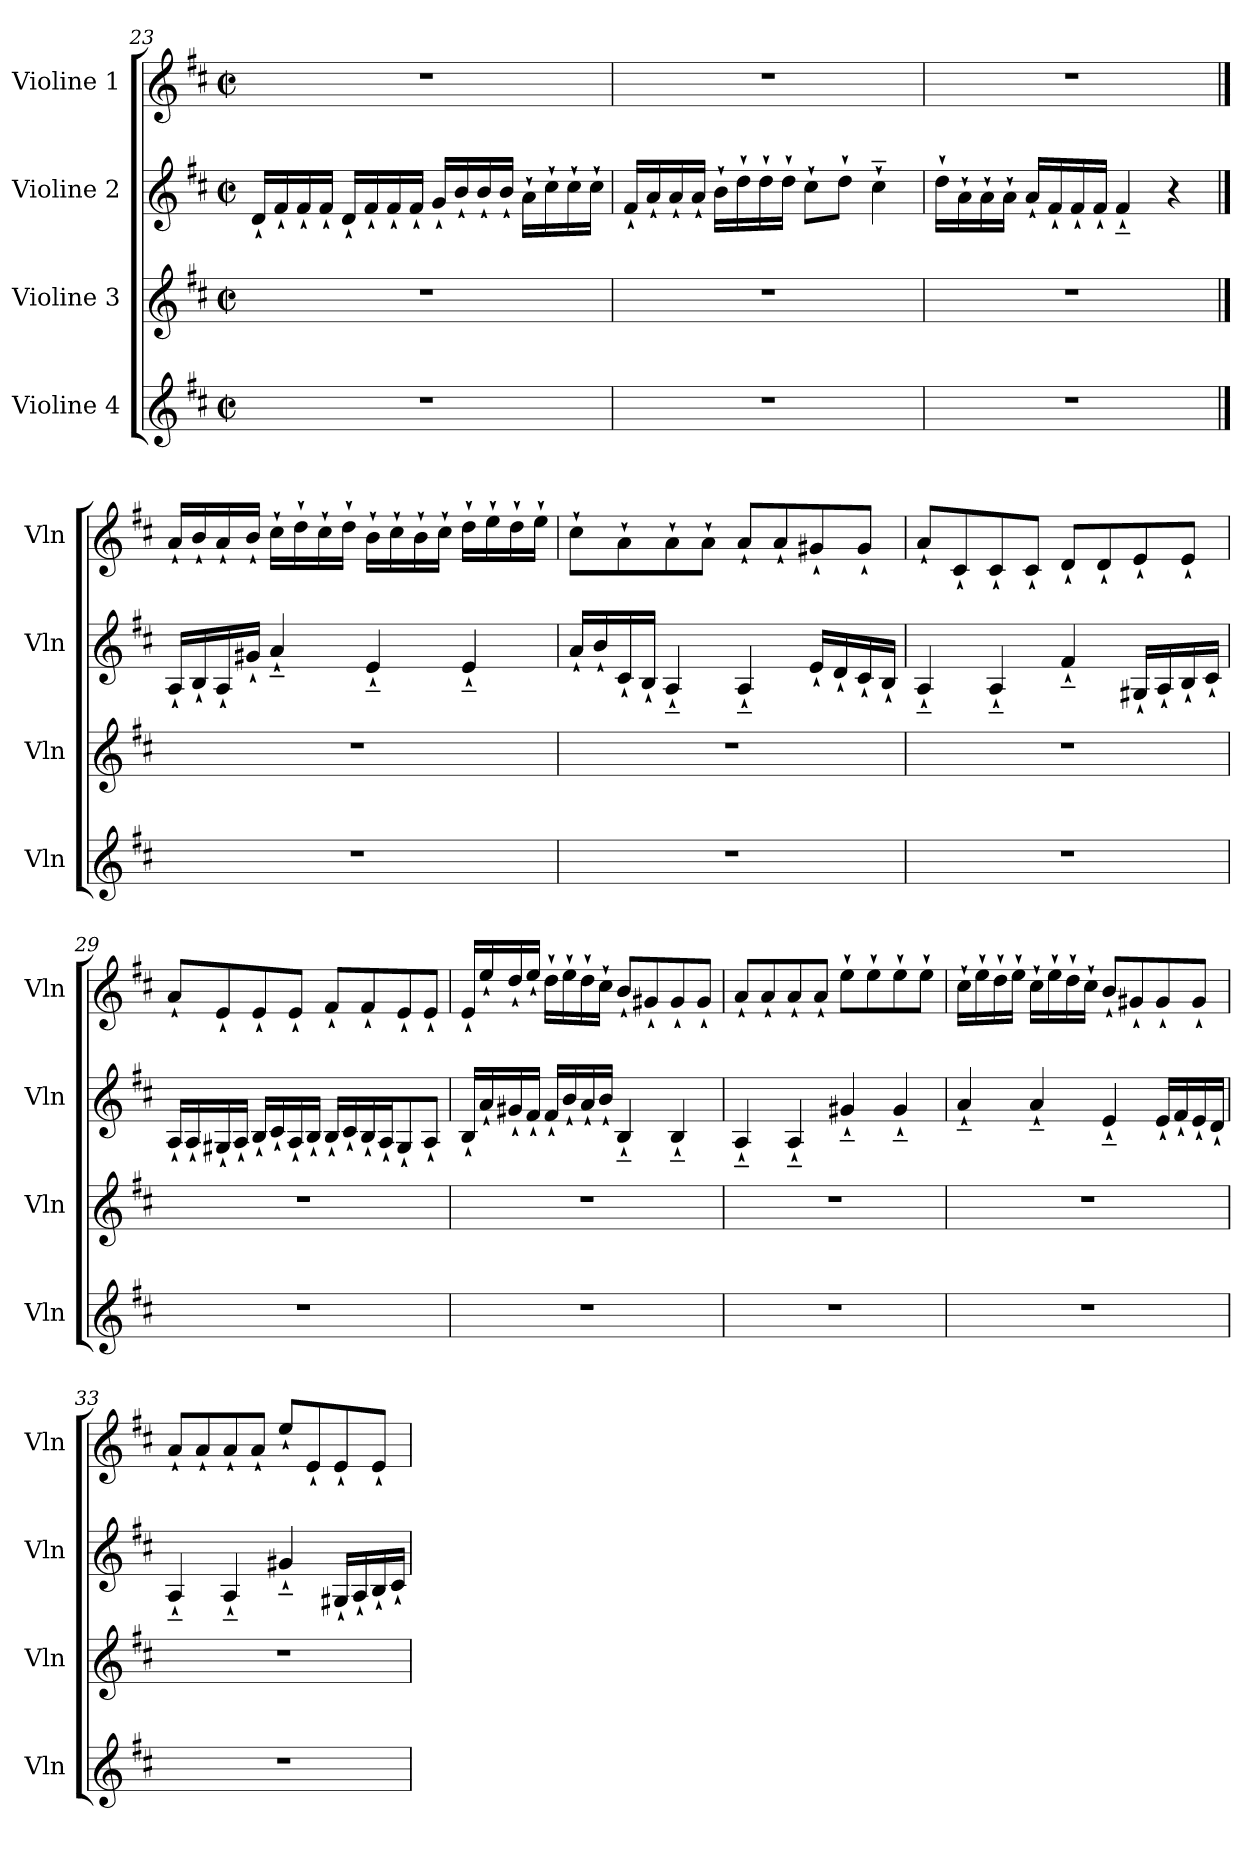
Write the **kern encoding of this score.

**kern	**kern	**kern	**kern
*part4	*part3	*part2	*part1
*staff4	*staff3	*staff2	*staff1
*I"Violine 4	*I"Violine 3	*I"Violine 2	*I"Violine 1
*I'Vln	*I'Vln	*I'Vln	*I'Vln
!!LO:LB:g=z
*clefG2	*clefG2	*clefG2	*clefG2
*k[f#c#]	*k[f#c#]	*k[f#c#]	*k[f#c#]
*D:	*D:	*D:	*D:
*M2/2	*M2/2	*M2/2	*M2/2
*met(c|)	*met(c|)	*met(c|)	*met(c|)
=23	=23	=23	=23
1r	1r	16d`/LL	1r
.	.	16f#`/	.
.	.	16f#`/	.
.	.	16f#`/JJ	.
.	.	16d`/LL	.
.	.	16f#`/	.
.	.	16f#`/	.
.	.	16f#`/JJ	.
.	.	16g`/LL	.
.	.	16b`/	.
.	.	16b`/	.
.	.	16b`/JJ	.
.	.	16a`\LL	.
.	.	16cc#`\	.
.	.	16cc#`\	.
.	.	16cc#`\JJ	.
=24	=24	=24	=24
1r	1r	16f#`/LL	1r
.	.	16a`/	.
.	.	16a`/	.
.	.	16a`/JJ	.
.	.	16b`\LL	.
.	.	16dd`\	.
.	.	16dd`\	.
.	.	16dd`\JJ	.
.	.	8cc#`\L	.
.	.	8dd`\J	.
.	.	4cc#~`\	.
=25	=25	=25	=25
1r	1r	16dd`\LL	1r
.	.	16a`\	.
.	.	16a`\	.
.	.	16a`\JJ	.
.	.	16a`/LL	.
.	.	16f#`/	.
.	.	16f#`/	.
.	.	16f#`/JJ	.
.	.	4f#~`/	.
.	.	4r	.
!!LO:LB:g=z
==26	==26	==26	==26
1r	1r	16A`/LL	16a`/LL
.	.	16B`/	16b`/
.	.	16A`/	16a`/
.	.	16g#X`/JJ	16b`/JJ
.	.	4a~`/	16cc#`\LL
.	.	.	16dd`\
.	.	.	16cc#`\
.	.	.	16dd`\JJ
.	.	4e~`/	16b`\LL
.	.	.	16cc#`\
.	.	.	16b`\
.	.	.	16cc#`\JJ
.	.	4e~`/	16dd`\LL
.	.	.	16ee`\
.	.	.	16dd`\
.	.	.	16ee`\JJ
=27	=27	=27	=27
1r	1r	16a`/LL	8cc#`\L
.	.	16b`/	.
.	.	16c#`/	8a`\
.	.	16B`/JJ	.
.	.	4A~`/	8a`\
.	.	.	8a`\J
.	.	4A~`/	8a`/L
.	.	.	8a`/
.	.	16e`/LL	8g#X`/
.	.	16d`/	.
.	.	16c#`/	8g#`/J
.	.	16B`/JJ	.
=28	=28	=28	=28
1r	1r	4A~`/	8a`/L
.	.	.	8c#`/
.	.	4A~`/	8c#`/
.	.	.	8c#`/J
.	.	4f#~`/	8d`/L
.	.	.	8d`/
.	.	16G#X`/LL	8e`/
.	.	16A`/	.
.	.	16B`/	8e`/J
.	.	16c#`/JJ	.
!!LO:PB:g=z
=29	=29	=29	=29
1r	1r	16A`/LL	8a`/L
.	.	16A`/	.
.	.	16G#X`/	8e`/
.	.	16A`/JJ	.
.	.	16B`/LL	8e`/
.	.	16c#`/	.
.	.	16A`/	8e`/J
.	.	16B`/JJ	.
.	.	16B`/LL	8f#`/L
.	.	16c#`/	.
.	.	16B`/	8f#`/
.	.	16A`/J	.
.	.	8G#`/	8e`/
.	.	8A`/J	8e`/J
=30	=30	=30	=30
1r	1r	16B`/LL	16e`/LL
.	.	16a`/	16ee`/
.	.	16g#X`/	16dd`/
.	.	16f#`/JJ	16ee`/JJ
.	.	16f#`/LL	16dd`\LL
.	.	16b`/	16ee`\
.	.	16a`/	16dd`\
.	.	16b`/JJ	16cc#`\JJ
.	.	4B~`/	8b`/L
.	.	.	8g#X`/
.	.	4B~`/	8g#`/
.	.	.	8g#`/J
=31	=31	=31	=31
1r	1r	4A~`/	8a`/L
.	.	.	8a`/
.	.	4A~`/	8a`/
.	.	.	8a`/J
.	.	4g#X~`/	8ee`\L
.	.	.	8ee`\
.	.	4g#~`/	8ee`\
.	.	.	8ee`\J
!!LO:LB:g=z
=32	=32	=32	=32
1r	1r	4a~`/	16cc#`\LL
.	.	.	16ee`\
.	.	.	16dd`\
.	.	.	16ee`\JJ
.	.	4a~`/	16cc#`\LL
.	.	.	16ee`\
.	.	.	16dd`\
.	.	.	16cc#`\JJ
.	.	4e~`/	8b`/L
.	.	.	8g#X`/
.	.	16e`/LL	8g#`/
.	.	16f#`/	.
.	.	16e`/	8g#`/J
.	.	16d`/JJ	.
=33	=33	=33	=33
1r	1r	4A~`/	8a`/L
.	.	.	8a`/
.	.	4A~`/	8a`/
.	.	.	8a`/J
.	.	4g#X~`/	8ee`/L
.	.	.	8e`/
.	.	16G#X`/LL	8e`/
.	.	16A`/	.
.	.	16B`/	8e`/J
.	.	16c#`/JJ	.
=	=	=	=
*-	*-	*-	*-
